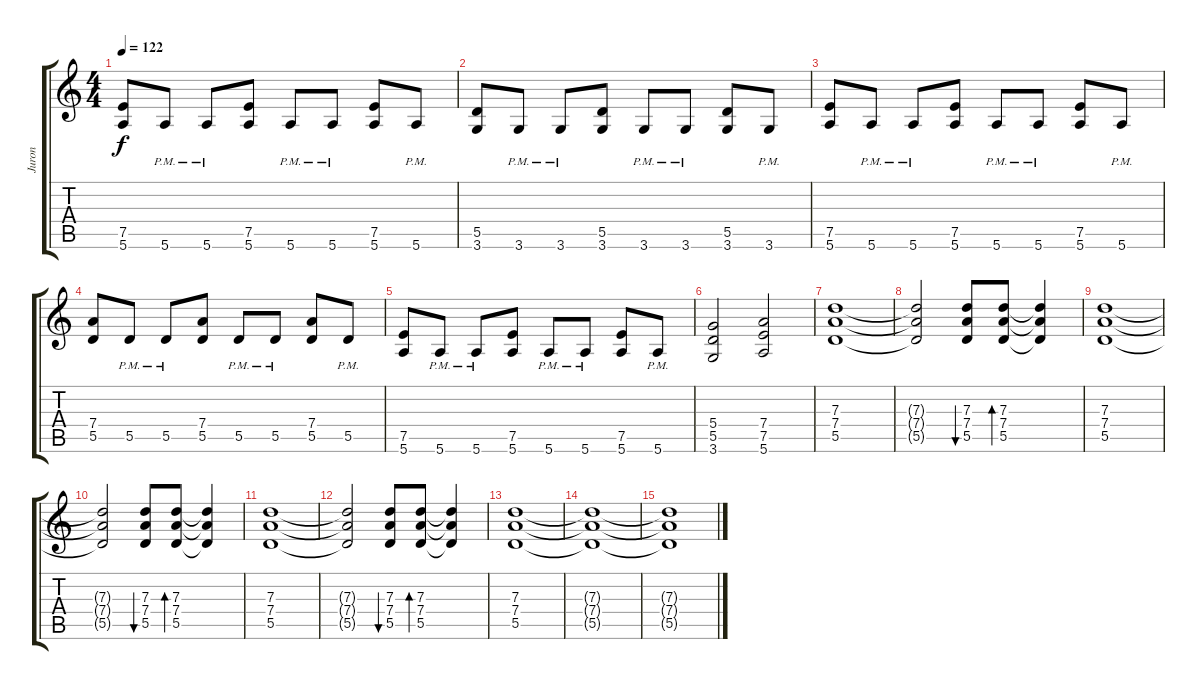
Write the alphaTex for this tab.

\track ("Juron" "Juron") {instrument distortionguitar}
\staff {score tabs}
\tuning (E4 B3 G3 D3 A2 E2) {hide}
\ts (4 4)
\tempo 122
\clef g2
\ks c
(7.5 5.6).8{dy f} 5.6{pm}.8 5.6{pm}.8 (7.5 5.6).8 5.6{pm}.8 5.6{pm}.8 (7.5 5.6).8 5.6{pm}.8 |
(5.5 3.6).8 3.6{pm}.8 3.6{pm}.8 (5.5 3.6).8 3.6{pm}.8 3.6{pm}.8 (5.5 3.6).8 3.6{pm}.8 |
(7.5 5.6).8 5.6{pm}.8 5.6{pm}.8 (7.5 5.6).8 5.6{pm}.8 5.6{pm}.8 (7.5 5.6).8 5.6{pm}.8 |
(7.4 5.5).8 5.5{pm}.8 5.5{pm}.8 (7.4 5.5).8 5.5{pm}.8 5.5{pm}.8 (7.4 5.5).8 5.5{pm}.8 |
(7.5 5.6).8 5.6{pm}.8 5.6{pm}.8 (7.5 5.6).8 5.6{pm}.8 5.6{pm}.8 (7.5 5.6).8 5.6{pm}.8 |
(5.4 5.5 3.6).2 (7.4 7.5 5.6).2 |
(7.3 7.4 5.5).1 |
(7.3{t} 7.4{t} 5.5{t}).2 (7.3 7.4 5.5).8{bu 60} (7.3 7.4 5.5).8{bd 60} (7.3{t} 7.4{t} 5.5{t}).4 |
(7.3 7.4 5.5).1 |
(7.3{t} 7.4{t} 5.5{t}).2 (7.3 7.4 5.5).8{bu 60} (7.3 7.4 5.5).8{bd 60} (7.3{t} 7.4{t} 5.5{t}).4 |
(7.3 7.4 5.5).1 |
(7.3{t} 7.4{t} 5.5{t}).2 (7.3 7.4 5.5).8{bu 60} (7.3 7.4 5.5).8{bd 60} (7.3{t} 7.4{t} 5.5{t}).4 |
(7.3 7.4 5.5).1 |
(7.3{t} 7.4{t} 5.5{t}).1 |
(7.3{t} 7.4{t} 5.5{t}).1
